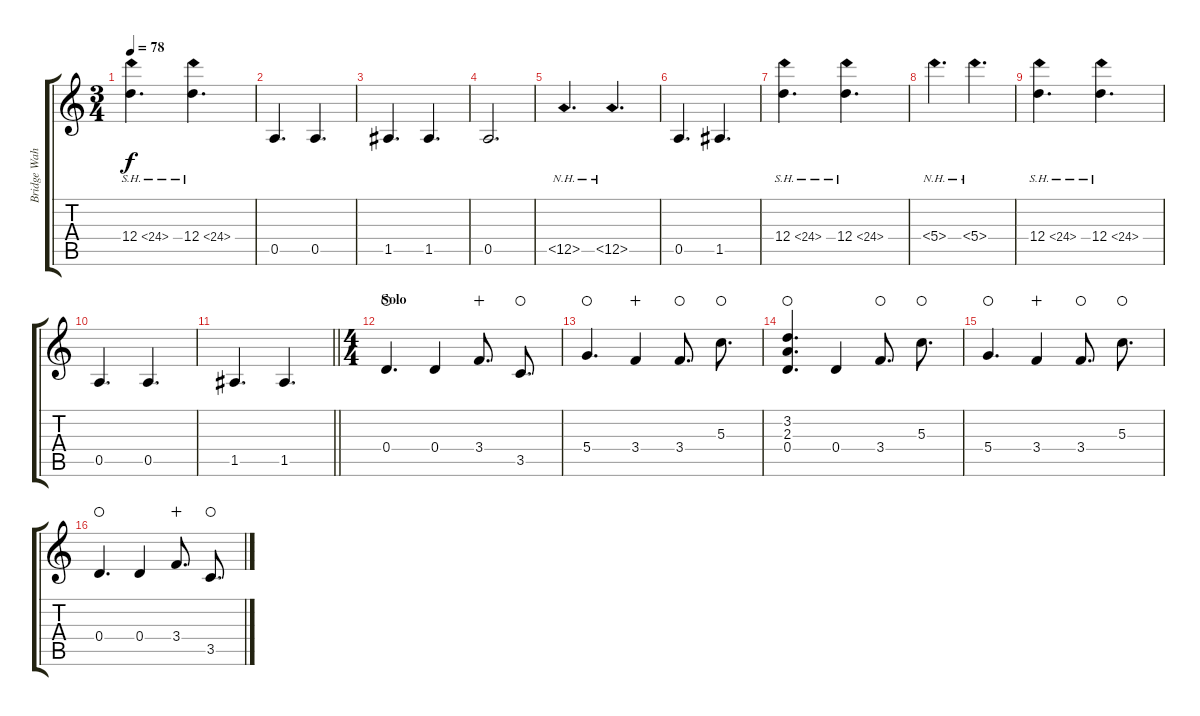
\track ("Bridge Wah" "Bridge Wah") {instrument overdrivenguitar}
\staff {score tabs}
\tuning (E4 B3 G3 D3 A2 D2) {hide}
\ts (3 4)
\tempo 78
\clef g2
\ks c
12.4{sh 12}.4{d dy f} 12.4{sh 12}.4{d} |
0.5.4{d} 0.5.4{d} |
1.5.4{d} 1.5.4{d} |
0.5.2{d} |
12.5{nh}.4{d} 12.5{nh}.4{d} |
0.5.4{d} 1.5.4{d} |
12.4{sh 12}.4{d} 12.4{sh 12}.4{d} |
5.4{nh}.4{d} 5.4{nh}.4{d} |
12.4{sh 12}.4{d} 12.4{sh 12}.4{d} |
0.5.4{d} 0.5.4{d} |
\barLineRight lightlight
1.5.4{d} 1.5.4{d} |
\ts (4 4)
\section ("" "Solo")
0.4.4{d volume 16 balance 8 instrument distortionguitar waho} 0.4.4 3.4.8{d wahc} 3.5.8{d waho} |
5.4.4{d waho} 3.4.4{wahc} 3.4.8{d waho} 5.3.8{d waho} |
(3.2 2.3 0.4).4{d waho} 0.4.4 3.4.8{d waho} 5.3.8{d waho} |
5.4.4{d waho} 3.4.4{wahc} 3.4.8{d waho} 5.3.8{d waho} |
0.4.4{d waho} 0.4.4 3.4.8{d wahc} 3.5.8{d waho}
